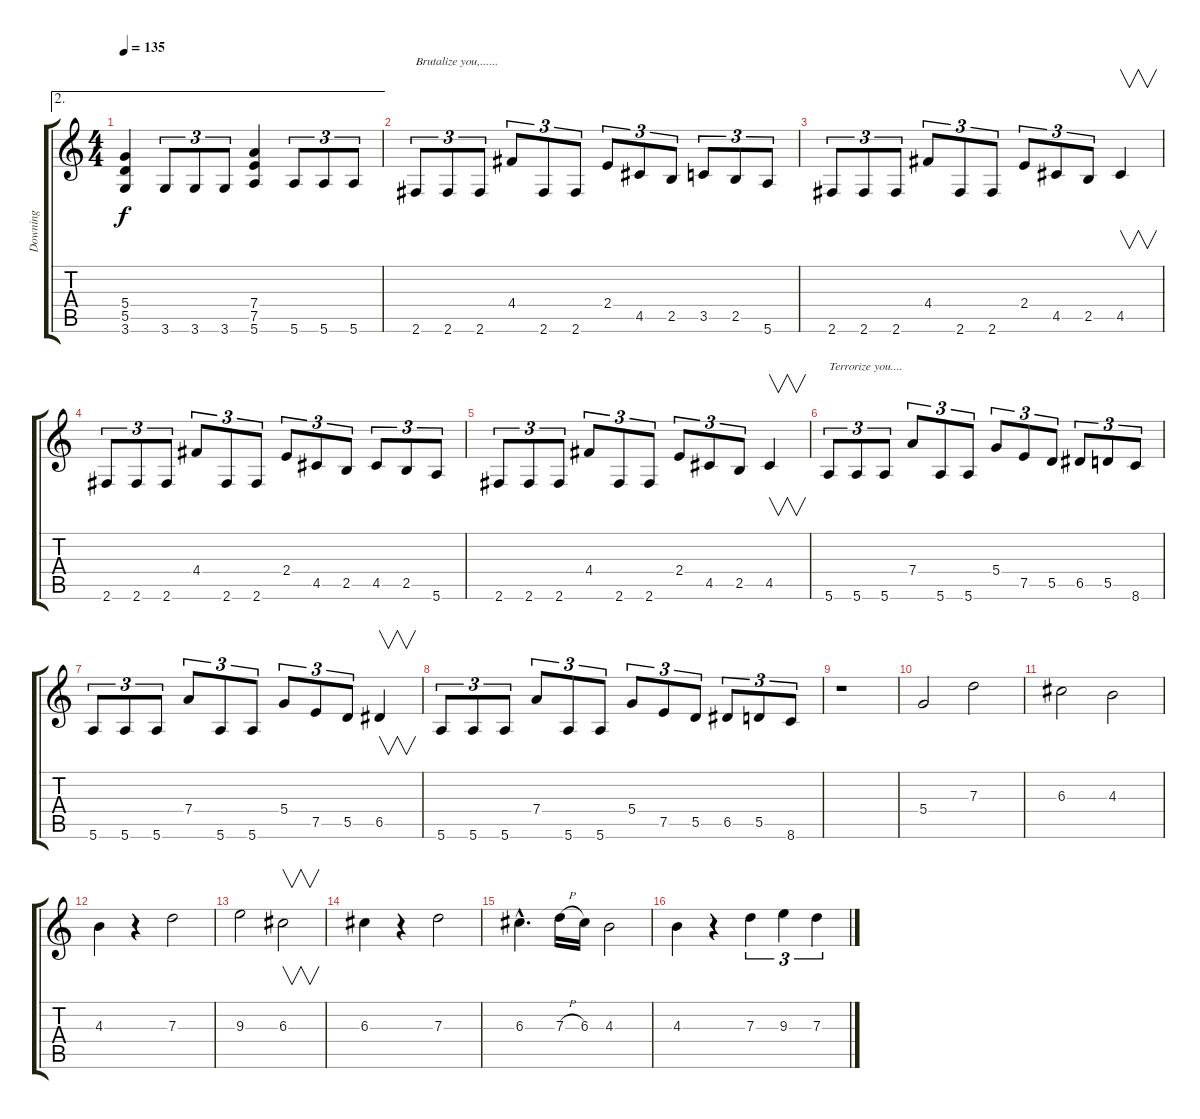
\track ("Downing" "Downing") {instrument distortionguitar}
\staff {score tabs}
\tuning (E4 B3 G3 D3 A2 E2) {hide}
\ae 2
\ts (4 4)
\tempo 135
\clef g2
\ks c
(5.4 5.5 3.6).4{dy f} 3.6.8{tu (3 2)} 3.6.8{tu (3 2)} 3.6.8{tu (3 2)} (7.4 7.5 5.6).4 5.6.8{tu (3 2)} 5.6.8{tu (3 2)} 5.6.8{tu (3 2)} |
2.6.8{tu (3 2) txt "Brutalize you,......"} 2.6.8{tu (3 2)} 2.6.8{tu (3 2)} 4.4.8{tu (3 2)} 2.6.8{tu (3 2)} 2.6.8{tu (3 2)} 2.4.8{tu (3 2)} 4.5.8{tu (3 2)} 2.5.8{tu (3 2)} 3.5.8{tu (3 2)} 2.5.8{tu (3 2)} 5.6.8{tu (3 2)} |
2.6.8{tu (3 2)} 2.6.8{tu (3 2)} 2.6.8{tu (3 2)} 4.4.8{tu (3 2)} 2.6.8{tu (3 2)} 2.6.8{tu (3 2)} 2.4.8{tu (3 2)} 4.5.8{tu (3 2)} 2.5.8{tu (3 2)} 4.5.4{v} |
2.6.8{tu (3 2)} 2.6.8{tu (3 2)} 2.6.8{tu (3 2)} 4.4.8{tu (3 2)} 2.6.8{tu (3 2)} 2.6.8{tu (3 2)} 2.4.8{tu (3 2)} 4.5.8{tu (3 2)} 2.5.8{tu (3 2)} 4.5.8{tu (3 2)} 2.5.8{tu (3 2)} 5.6.8{tu (3 2)} |
2.6.8{tu (3 2)} 2.6.8{tu (3 2)} 2.6.8{tu (3 2)} 4.4.8{tu (3 2)} 2.6.8{tu (3 2)} 2.6.8{tu (3 2)} 2.4.8{tu (3 2)} 4.5.8{tu (3 2)} 2.5.8{tu (3 2)} 4.5.4{v} |
5.6.8{tu (3 2) txt "Terrorize you...."} 5.6.8{tu (3 2)} 5.6.8{tu (3 2)} 7.4.8{tu (3 2)} 5.6.8{tu (3 2)} 5.6.8{tu (3 2)} 5.4.8{tu (3 2)} 7.5.8{tu (3 2)} 5.5.8{tu (3 2)} 6.5.8{tu (3 2)} 5.5.8{tu (3 2)} 8.6.8{tu (3 2)} |
5.6.8{tu (3 2)} 5.6.8{tu (3 2)} 5.6.8{tu (3 2)} 7.4.8{tu (3 2)} 5.6.8{tu (3 2)} 5.6.8{tu (3 2)} 5.4.8{tu (3 2)} 7.5.8{tu (3 2)} 5.5.8{tu (3 2)} 6.5.4{v} |
5.6.8{tu (3 2)} 5.6.8{tu (3 2)} 5.6.8{tu (3 2)} 7.4.8{tu (3 2)} 5.6.8{tu (3 2)} 5.6.8{tu (3 2)} 5.4.8{tu (3 2)} 7.5.8{tu (3 2)} 5.5.8{tu (3 2)} 6.5.8{tu (3 2)} 5.5.8{tu (3 2)} 8.6.8{tu (3 2)} |
r.1 |
5.4.2 7.3.2 |
6.3.2 4.3.2 |
4.3.4 r.4 7.3.2 |
9.3.2 6.3.2{v} |
6.3.4 r.4 7.3.2 |
6.3{hac}.4{d} 7.3{h}.16 6.3.16 4.3.2 |
4.3.4 r.4 7.3.4{tu (3 2)} 9.3.4{tu (3 2)} 7.3.4{tu (3 2)}
